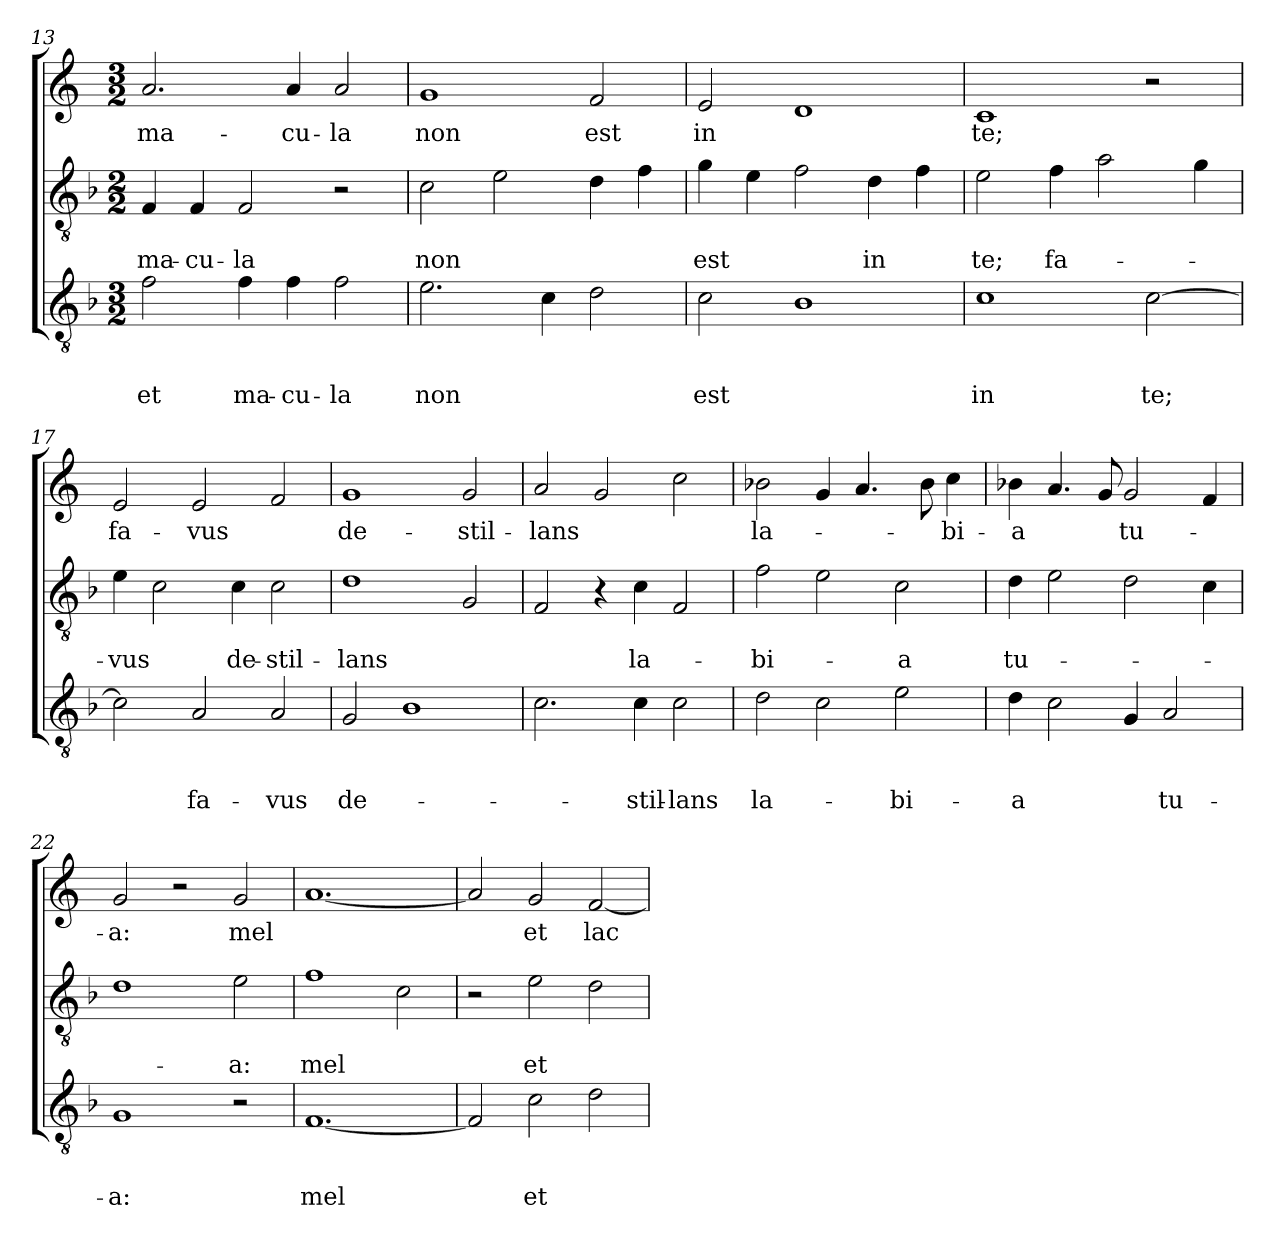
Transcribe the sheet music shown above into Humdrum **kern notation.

**kern	**text	**text	**text	**kern	**text	**text	**kern	**text
*part3	*part3	*part3	*part3	*part2	*part2	*part2	*part1	*part1
*staff3	*staff3	*staff3	*staff3	*staff2	*staff2	*staff2	*staff1	*staff1
*clefGv2	*	*	*	*clefGv2	*	*	*clefG2	*
*k[b-]	*	*	*	*k[b-]	*	*	*k[]	*
*F:	*	*	*	*F:	*	*	*C:	*
*M3/2	*	*	*	*M2/2	*	*	*M3/2	*
=13	=13	=13	=13	=13	=13	=13	=13	=13
!	!	!	!LO:LY:b	!	!	!LO:LY:b	!	!LO:LY:b
2f\	.	.	et	4F/	.	ma-	2.a/	ma-
!	!	!	!	!	!	!LO:LY:b	!	!
.	.	.	.	4F/	.	-cu-	.	.
!	!	!	!LO:LY:b	!	!	!LO:LY:b	!	!
4f\	.	.	ma-	2F/	.	-la	.	.
!	!	!	!LO:LY:b	!	!	!	!	!LO:LY:b
4f\	.	.	-cu-	.	.	.	4a/	-cu-
!	!	!	!LO:LY:b	!	!	!	!	!LO:LY:b
2f\	.	.	-la	2r	.	.	2a/	-la
=14	=14	=14	=14	=14	=14	=14	=14	=14
!	!	!	!LO:LY:b	!	!	!LO:LY:b	!	!LO:LY:b
2.e\	.	.	non	2c\	.	non	1g	non
.	.	.	.	2e\	.	.	.	.
4c\	.	.	.	.	.	.	.	.
!	!	!	!	!	!	!	!	!LO:LY:b
2d\	.	.	.	4d\	.	.	2f/	est
.	.	.	.	4f\	.	.	.	.
!!LO:LB:g=z
=15	=15	=15	=15	=15	=15	=15	=15	=15
!	!	!	!LO:LY:b	!	!	!LO:LY:b	!	!LO:LY:b
2c\	.	.	est	4g\	.	est	2e/	in
.	.	.	.	4e\	.	.	.	.
1B-	.	.	.	2f\	.	.	1d	.
!	!	!	!	!	!	!LO:LY:b	!	!
.	.	.	.	4d\	.	in	.	.
.	.	.	.	4f\	.	.	.	.
=16	=16	=16	=16	=16	=16	=16	=16	=16
!	!	!	!LO:LY:b	!	!	!LO:LY:b	!	!LO:LY:b
1c	.	.	in	2e\	.	te;	1c	te;
!	!	!	!	!	!	!LO:LY:b	!	!
.	.	.	.	4f\	.	fa-	.	.
.	.	.	.	2a\	.	.	.	.
!	!	!	!LO:LY:b	!	!	!	!	!
[2c\	.	.	te;	.	.	.	2r	.
.	.	.	.	4g\	.	.	.	.
=17	=17	=17	=17	=17	=17	=17	=17	=17
!	!	!	!	!	!	!LO:LY:b	!	!LO:LY:b
2c\]	.	.	.	4e\	.	-vus	2e/	fa-
.	.	.	.	2c\	.	.	.	.
!	!	!	!LO:LY:b	!	!	!	!	!LO:LY:b
2A/	.	.	fa-	.	.	.	2e/	-vus
!	!	!	!	!	!	!LO:LY:b	!	!
.	.	.	.	4c\	.	de-	.	.
!	!	!	!LO:LY:b	!	!	!LO:LY:b	!	!
2A/	.	.	-vus	2c\	.	-stil-	2f/	.
=18	=18	=18	=18	=18	=18	=18	=18	=18
!	!	!	!LO:LY:b	!	!	!LO:LY:b	!	!LO:LY:b
2G/	.	.	de-	1d	.	-lans	1g	de-
1B-	.	.	.	.	.	.	.	.
!	!	!	!	!	!	!	!	!LO:LY:b
.	.	.	.	2G/	.	.	2g/	-stil-
=19	=19	=19	=19	=19	=19	=19	=19	=19
!	!	!	!	!	!	!	!	!LO:LY:b
2.c\	.	.	.	2F/	.	.	2a/	-lans
.	.	.	.	4r	.	.	2g/	.
!	!	!	!LO:LY:b	!	!	!LO:LY:b	!	!
4c\	.	.	-stil-	4c\	.	la-	.	.
!	!	!	!LO:LY:b	!	!	!	!	!
2c\	.	.	-lans	2F/	.	.	2cc\	.
=20	=20	=20	=20	=20	=20	=20	=20	=20
!	!	!	!LO:LY:b	!	!	!LO:LY:b	!	!LO:LY:b
2d\	.	.	la-	2f\	.	-bi-	2b-\	la-
2c\	.	.	.	2e\	.	.	4g/	.
.	.	.	.	.	.	.	4.a/	.
!	!	!	!LO:LY:b	!	!	!LO:LY:b	!	!
2e\	.	.	-bi-	2c\	.	-a	.	.
.	.	.	.	.	.	.	8b-\	.
!	!	!	!	!	!	!	!	!LO:LY:b
.	.	.	.	.	.	.	4cc\	-bi-
=21	=21	=21	=21	=21	=21	=21	=21	=21
!	!	!	!LO:LY:b	!	!	!LO:LY:b	!	!LO:LY:b
4d\	.	.	-a	4d\	.	tu-	4b-\	-a
2c\	.	.	.	2e\	.	.	4.a/	.
.	.	.	.	.	.	.	8g/	.
!	!	!	!	!	!	!	!	!LO:LY:b
4G/	.	.	.	2d\	.	.	2g/	tu-
!	!	!	!LO:LY:b	!	!	!	!	!
2A/	.	.	tu-	.	.	.	.	.
.	.	.	.	4c\	.	.	4f/	.
!!LO:LB:g=z
=22	=22	=22	=22	=22	=22	=22	=22	=22
!	!	!	!LO:LY:b	!	!	!	!	!LO:LY:b
1G	.	.	-a:	1d	.	.	2g/	-a:
.	.	.	.	.	.	.	2r	.
!	!	!	!	!	!	!LO:LY:b	!	!LO:LY:b
2r	.	.	.	2e\	.	-a:	2g/	mel
=23	=23	=23	=23	=23	=23	=23	=23	=23
!	!	!	!LO:LY:b	!	!	!LO:LY:b	!	!
[1.F	.	.	mel	1f	.	mel	[1.a	.
.	.	.	.	2c\	.	.	.	.
=24	=24	=24	=24	=24	=24	=24	=24	=24
2F/]	.	.	.	2r	.	.	2a/]	.
!	!	!	!LO:LY:b	!	!	!LO:LY:b	!	!LO:LY:b
2c\	.	.	et	2e\	.	et	2g/	et
!	!	!	!	!	!	!	!	!LO:LY:b
2d\	.	.	.	2d\	.	.	[2f/	lac
=	=	=	=	=	=	=	=	=
*-	*-	*-	*-	*-	*-	*-	*-	*-
